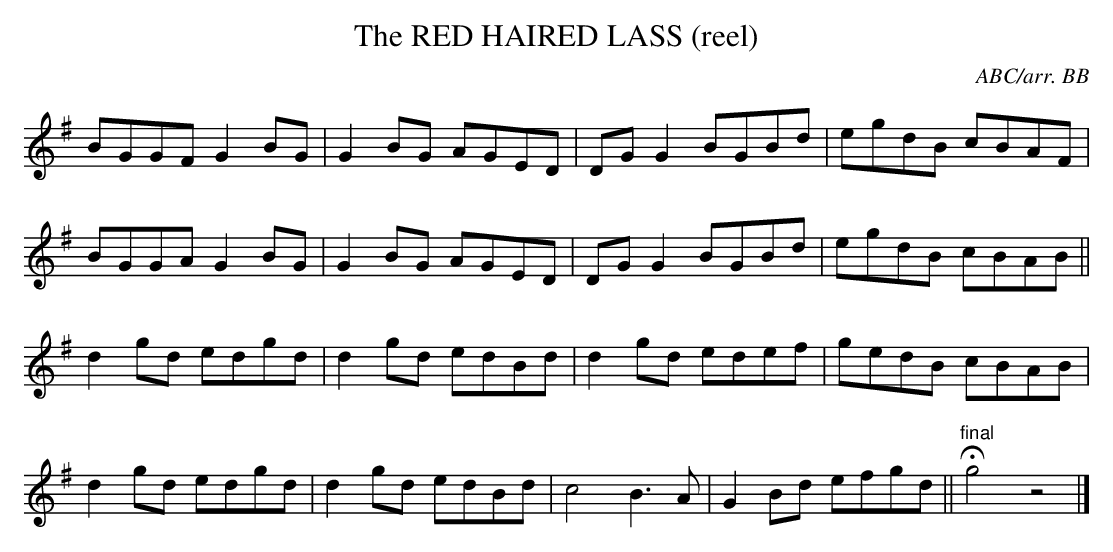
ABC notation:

X:1
T:RED HAIRED LASS (reel), The\
C:ABC/arr. BB\
M:C\
K:G\
BGGF G2BG|G2BG AGED|DGG2 BGBd|egdB cBAF|\
BGGA G2BG|G2BG AGED|DGG2 BGBd|egdB cBAB||\
d2 gd edgd|d2gd edBd|d2 gd edef|gedB cBAB|\
d2 gd edgd|d2 gd edBd|c4 B3A|G2Bd efgd||"final"Hg4z4|]\
\
\
